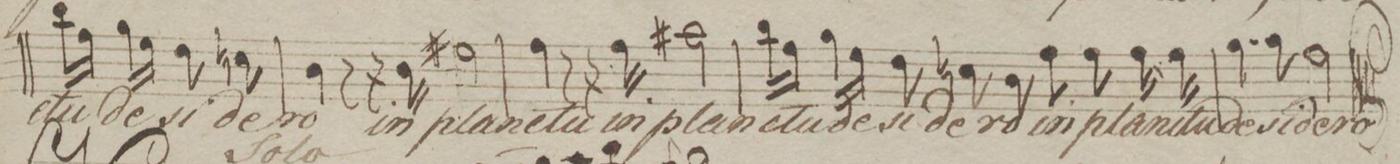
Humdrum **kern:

**kern	**text	**dynam
*I"Cant.	*	*
*clefC1	*	*
*k[b-e-a-]	*	*
*met(c)	*	*
*M4/4	*	*
16gg\LL	-ctu	.
16dd\JJ	.	.
16ee-\LL	de-	.
16cc\JJ	.	.
8b-\	-si-	.
8an\	-de-	.
=38	=38	=38
4g\	-ro	.
8r	.	.
16r	.	.
16g\	in	.
2cc#X\	plan-	.
=39	=39	=39
4dd\	-ctu	.
8r	.	.
16r	.	.
16dd\	in	.
2ff#X\	plan-	.
=40	=40	=40
16gg\LL	-ctu	.
16dd\JJ	.	.
16ee-\LL	de-	.
16cc\JJ	.	.
8b-\	-si-	.
8an\	-de-	.
8g\	-ro	.
8dd\	in	.
8dd\	plan-	.
16dd\	-ctu	.
16dd\	de-	.
=41	=41	=41
4.ee-\	-si-	.
8ee-\	-de-	.
2dd\	-ro	.
==	==	==
*-	*-	*-
